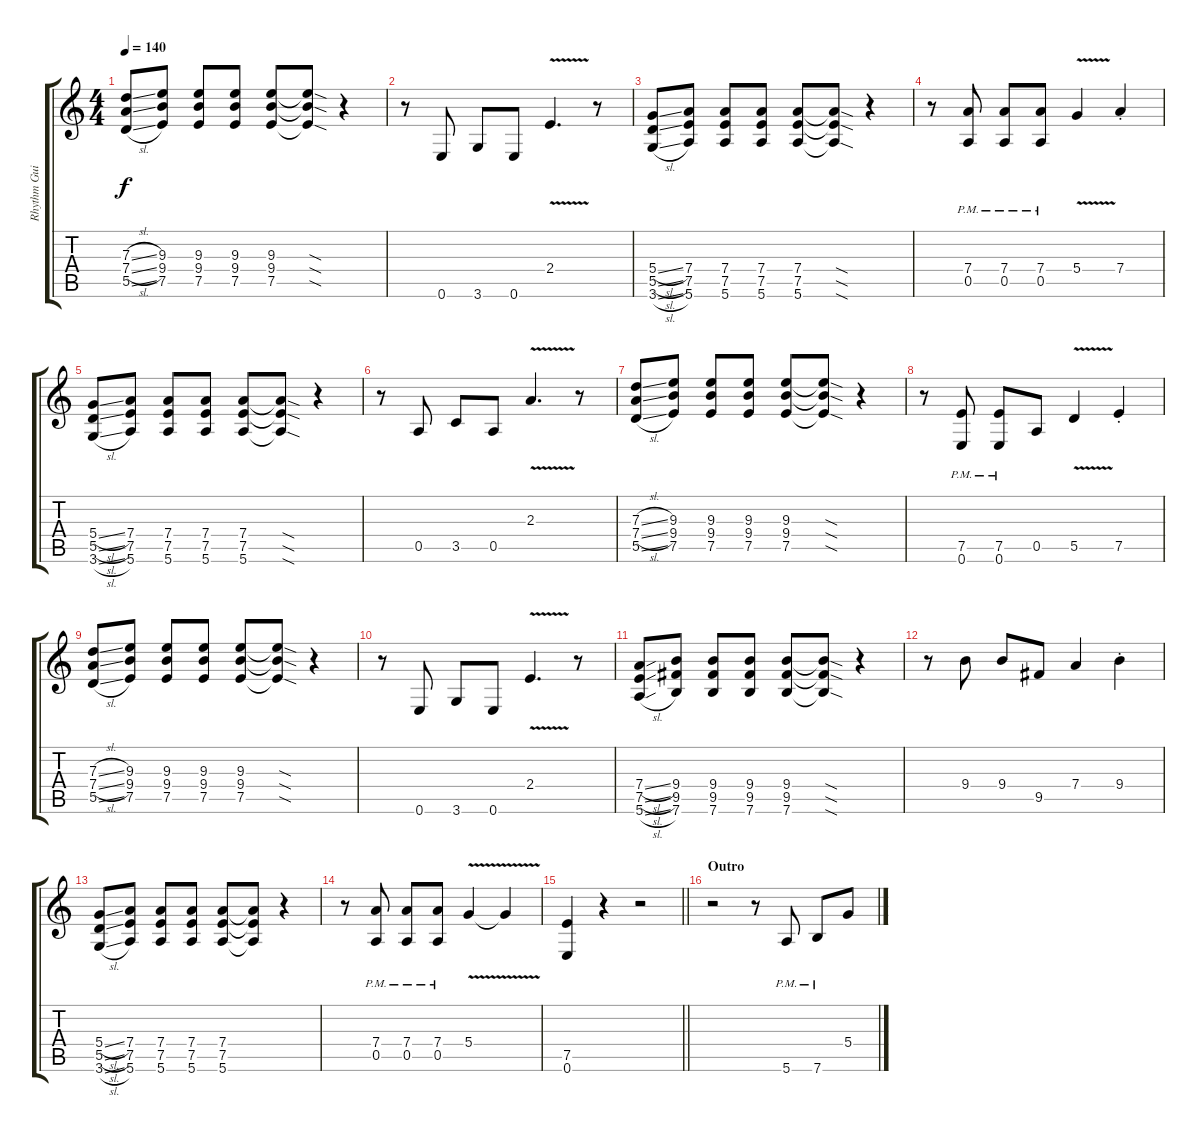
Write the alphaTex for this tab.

\track ("Rhythm Guitar" "Rhythm Gui") {instrument overdrivenguitar}
\staff {score tabs}
\tuning (E4 B3 G3 D3 A2 E2) {hide}
\ts (4 4)
\tempo 140
\clef g2
\ks c
(7.3{sl} 7.4{sl} 5.5{sl}).8{dy f} (9.3 9.4 7.5).8 (9.3 9.4 7.5).8 (9.3 9.4 7.5).8 (9.3 9.4 7.5).8 (9.3{sod t} 9.4{sod t} 7.5{sod t}).8 r.4 |
r.8 0.6.8 3.6.8 0.6.8 2.4{v}.4{d} r.8 |
(5.4{sl} 5.5{sl} 3.6{sl}).8 (7.4 7.5 5.6).8 (7.4 7.5 5.6).8 (7.4 7.5 5.6).8 (7.4 7.5 5.6).8 (7.4{sod t} 7.5{sod t} 5.6{sod t}).8 r.4 |
r.8 (7.4{pm} 0.5{pm}).8 (7.4{pm} 0.5{pm}).8 (7.4{pm} 0.5{pm}).8 5.4{v}.4 7.4{st}.4 |
(5.4{sl} 5.5{sl} 3.6{sl}).8 (7.4 7.5 5.6).8 (7.4 7.5 5.6).8 (7.4 7.5 5.6).8 (7.4 7.5 5.6).8 (7.4{sod t} 7.5{sod t} 5.6{sod t}).8 r.4 |
r.8 0.5.8 3.5.8 0.5.8 2.3{v}.4{d} r.8 |
(7.3{sl} 7.4{sl} 5.5{sl}).8 (9.3 9.4 7.5).8 (9.3 9.4 7.5).8 (9.3 9.4 7.5).8 (9.3 9.4 7.5).8 (9.3{sod t} 9.4{sod t} 7.5{sod t}).8 r.4 |
r.8 (7.5{pm} 0.6{pm}).8 (7.5{pm} 0.6{pm}).8 0.5.8 5.5{v}.4 7.5{st}.4 |
(7.3{sl} 7.4{sl} 5.5{sl}).8 (9.3 9.4 7.5).8 (9.3 9.4 7.5).8 (9.3 9.4 7.5).8 (9.3 9.4 7.5).8 (9.3{sod t} 9.4{sod t} 7.5{sod t}).8 r.4 |
r.8 0.6.8 3.6.8 0.6.8 2.4{v}.4{d} r.8 |
(7.4{sl} 7.5{sl} 5.6{sl}).8 (9.4 9.5 7.6).8 (9.4 9.5 7.6).8 (9.4 9.5 7.6).8 (9.4 9.5 7.6).8 (9.4{sod t} 9.5{sod t} 7.6{sod t}).8 r.4 |
r.8 9.4.8 9.4.8 9.5.8 7.4.4 9.4{st}.4 |
(5.4{sl} 5.5{sl} 3.6{sl}).8 (7.4 7.5 5.6).8 (7.4 7.5 5.6).8 (7.4 7.5 5.6).8 (7.4 7.5 5.6).8 (7.4{t} 7.5{t} 5.6{t}).8 r.4 |
r.8 (7.4{pm} 0.5{pm}).8 (7.4{pm} 0.5{pm}).8 (7.4{pm} 0.5{pm}).8 5.4{v}.4 5.4{t}.4 |
\barLineRight lightlight
(7.5 0.6).4 r.4 r.2 |
\section ("" "Outro")
r.2 r.8 5.6{pm}.8 7.6{pm}.8 5.4.8
